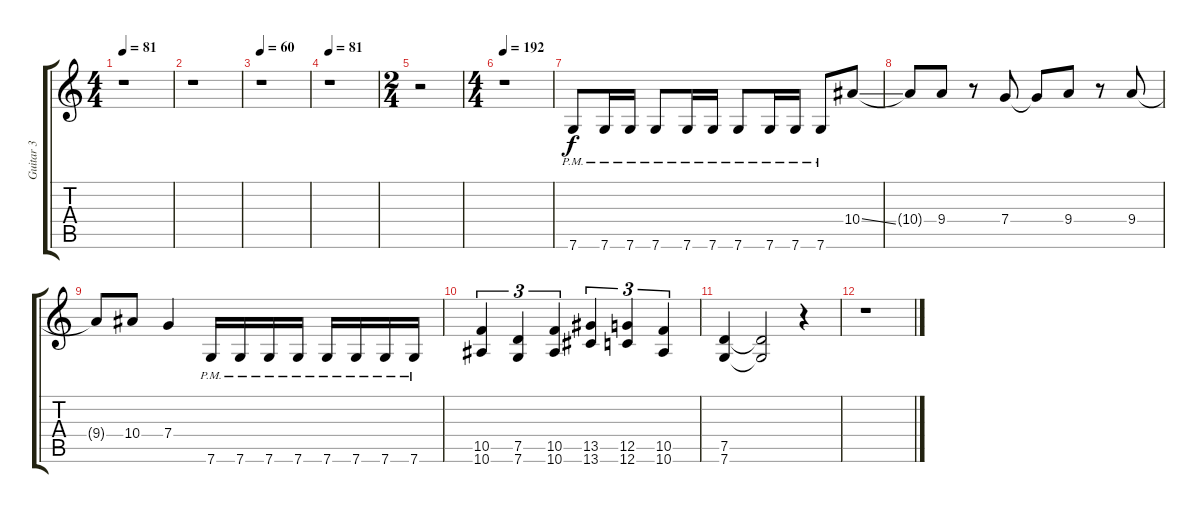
\track ("Guitar 3" "Guitar 3") {instrument distortionguitar}
\staff {score tabs}
\tuning (D4 A3 F3 C3 G2 C2) {hide}
\ts (4 4)
\tempo 81
\clef g2
\ks c
r.1{dy f} |
r.1 |
\tempo 60
r.1 |
\tempo 81
r.1 |
\ts (2 4)
r.2 |
\ts (4 4)
\tempo 192
r.1 |
7.6{pm}.8 7.6{pm}.16 7.6{pm}.16 7.6{pm}.8 7.6{pm}.16 7.6{pm}.16 7.6{pm}.8 7.6{pm}.16 7.6{pm}.16 7.6{pm}.8 10.4{ss}.8 |
10.4{t}.8 9.4.8 r.8 7.4.8 7.4{t}.8 9.4.8 r.8 9.4.8 |
9.4{t}.8 10.4.8 7.4.4 7.6{pm}.16 7.6{pm}.16 7.6{pm}.16 7.6{pm}.16 7.6{pm}.16 7.6{pm}.16 7.6{pm}.16 7.6{pm}.16 |
(10.5 10.6).4{tu (3 2)} (7.5 7.6).4{tu (3 2)} (10.5 10.6).4{tu (3 2)} (13.5 13.6).4{tu (3 2)} (12.5 12.6).4{tu (3 2)} (10.5 10.6).4{tu (3 2)} |
(7.5 7.6).4 (7.5{t} 7.6{t}).2 r.4 |
r.1
